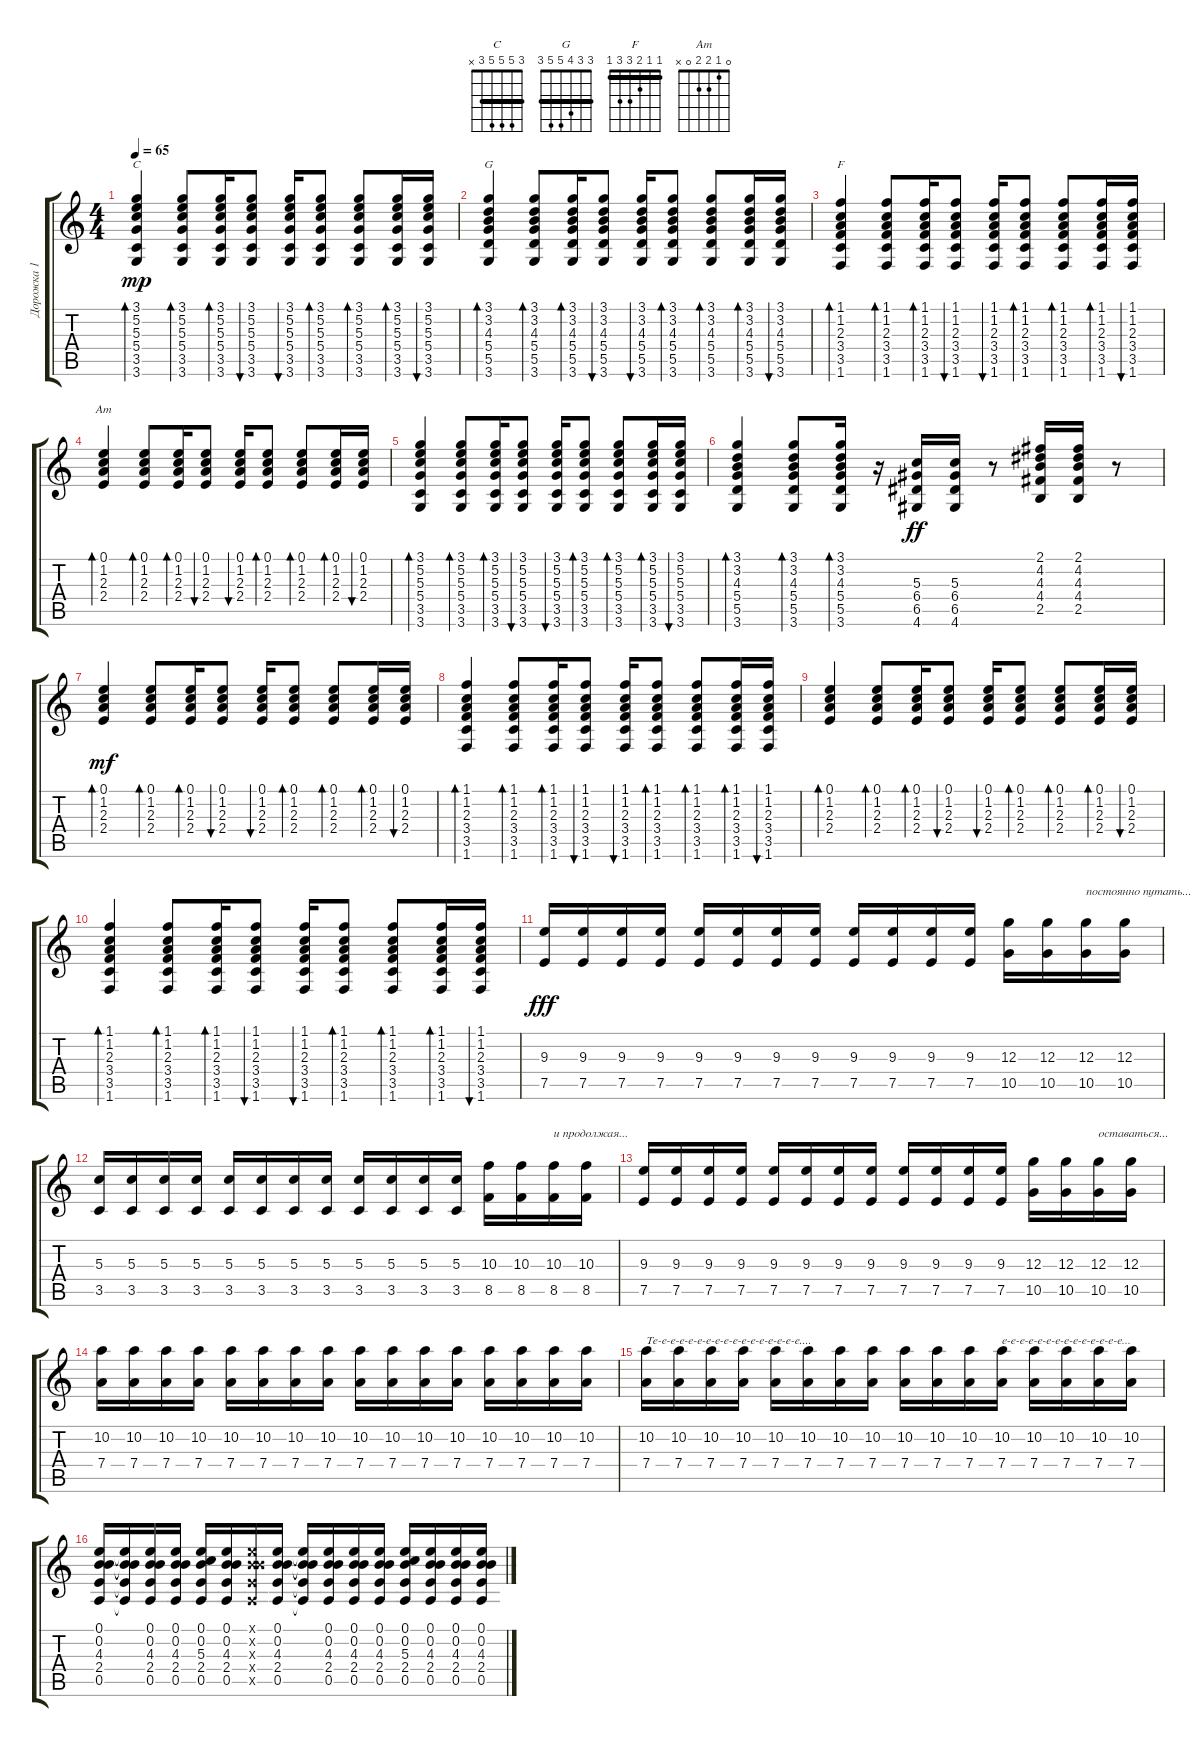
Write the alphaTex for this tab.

\track ("Дорожка 1" "Дорожка 1") {instrument acousticguitarsteel}
\staff {score tabs}
\tuning (E4 B3 G3 D3 A2 E2) {hide}
\chord ("C" 3 5 5 5 3 x) {barre 3}
\chord ("G" 3 3 4 5 5 3) {barre 3}
\chord ("F" 1 1 2 3 3 1) {barre 1}
\chord ("Am" 0 1 2 2 0 x)
\ts (4 4)
\tempo 65
\clef g2
\ks c
(3.1 5.2 5.3 5.4 3.5 3.6).4{bd 30 ch "C" dy mp} (3.1 5.2 5.3 5.4 3.5 3.6).8{bd 30} (3.1 5.2 5.3 5.4 3.5 3.6).16{bd 30} (3.1 5.2 5.3 5.4 3.5 3.6).8{bu 30} (3.1 5.2 5.3 5.4 3.5 3.6).16{bu 30} (3.1 5.2 5.3 5.4 3.5 3.6).8{bd 30} (3.1 5.2 5.3 5.4 3.5 3.6).8{bd 30} (3.1 5.2 5.3 5.4 3.5 3.6).16{bd 30} (3.1 5.2 5.3 5.4 3.5 3.6).16{bu 30} |
(3.1 3.2 4.3 5.4 5.5 3.6).4{bd 30 ch "G"} (3.1 3.2 4.3 5.4 5.5 3.6).8{bd 30} (3.1 3.2 4.3 5.4 5.5 3.6).16{bd 30} (3.1 3.2 4.3 5.4 5.5 3.6).8{bu 30} (3.1 3.2 4.3 5.4 5.5 3.6).16{bu 30} (3.1 3.2 4.3 5.4 5.5 3.6).8{bd 30} (3.1 3.2 4.3 5.4 5.5 3.6).8{bd 30} (3.1 3.2 4.3 5.4 5.5 3.6).16{bd 30} (3.1 3.2 4.3 5.4 5.5 3.6).16{bu 30} |
(1.1 1.2 2.3 3.4 3.5 1.6).4{bd 30 ch "F"} (1.1 1.2 2.3 3.4 3.5 1.6).8{bd 30} (1.1 1.2 2.3 3.4 3.5 1.6).16{bd 30} (1.1 1.2 2.3 3.4 3.5 1.6).8{bu 30} (1.1 1.2 2.3 3.4 3.5 1.6).16{bu 30} (1.1 1.2 2.3 3.4 3.5 1.6).8{bd 30} (1.1 1.2 2.3 3.4 3.5 1.6).8{bd 30} (1.1 1.2 2.3 3.4 3.5 1.6).16{bd 30} (1.1 1.2 2.3 3.4 3.5 1.6).16{bu 30} |
(0.1 1.2 2.3 2.4).4{bd 30 ch "Am"} (0.1 1.2 2.3 2.4).8{bd 30} (0.1 1.2 2.3 2.4).16{bd 30} (0.1 1.2 2.3 2.4).8{bu 30} (0.1 1.2 2.3 2.4).16{bu 30} (0.1 1.2 2.3 2.4).8{bd 30} (0.1 1.2 2.3 2.4).8{bd 30} (0.1 1.2 2.3 2.4).16{bd 30} (0.1 1.2 2.3 2.4).16{bu 30} |
(3.1 5.2 5.3 5.4 3.5 3.6).4{bd 30} (3.1 5.2 5.3 5.4 3.5 3.6).8{bd 30} (3.1 5.2 5.3 5.4 3.5 3.6).16{bd 30} (3.1 5.2 5.3 5.4 3.5 3.6).8{bu 30} (3.1 5.2 5.3 5.4 3.5 3.6).16{bu 30} (3.1 5.2 5.3 5.4 3.5 3.6).8{bd 30} (3.1 5.2 5.3 5.4 3.5 3.6).8{bd 30} (3.1 5.2 5.3 5.4 3.5 3.6).16{bd 30} (3.1 5.2 5.3 5.4 3.5 3.6).16{bu 30} |
(3.1 3.2 4.3 5.4 5.5 3.6).4{bd 30} (3.1 3.2 4.3 5.4 5.5 3.6).8{bd 30} (3.1 3.2 4.3 5.4 5.5 3.6).16{bd 30} r.16 (5.3 6.4 6.5 4.6).16{dy ff} (5.3 6.4 6.5 4.6).16 r.8 (2.1 4.2 4.3 4.4 2.5).16 (2.1 4.2 4.3 4.4 2.5).16 r.8 |
(0.1 1.2 2.3 2.4).4{bd 30 dy mf} (0.1 1.2 2.3 2.4).8{bd 30} (0.1 1.2 2.3 2.4).16{bd 30} (0.1 1.2 2.3 2.4).8{bu 30} (0.1 1.2 2.3 2.4).16{bu 30} (0.1 1.2 2.3 2.4).8{bd 30} (0.1 1.2 2.3 2.4).8{bd 30} (0.1 1.2 2.3 2.4).16{bd 30} (0.1 1.2 2.3 2.4).16{bu 30} |
(1.1 1.2 2.3 3.4 3.5 1.6).4{bd 30} (1.1 1.2 2.3 3.4 3.5 1.6).8{bd 30} (1.1 1.2 2.3 3.4 3.5 1.6).16{bd 30} (1.1 1.2 2.3 3.4 3.5 1.6).8{bu 30} (1.1 1.2 2.3 3.4 3.5 1.6).16{bu 30} (1.1 1.2 2.3 3.4 3.5 1.6).8{bd 30} (1.1 1.2 2.3 3.4 3.5 1.6).8{bd 30} (1.1 1.2 2.3 3.4 3.5 1.6).16{bd 30} (1.1 1.2 2.3 3.4 3.5 1.6).16{bu 30} |
(0.1 1.2 2.3 2.4).4{bd 30} (0.1 1.2 2.3 2.4).8{bd 30} (0.1 1.2 2.3 2.4).16{bd 30} (0.1 1.2 2.3 2.4).8{bu 30} (0.1 1.2 2.3 2.4).16{bu 30} (0.1 1.2 2.3 2.4).8{bd 30} (0.1 1.2 2.3 2.4).8{bd 30} (0.1 1.2 2.3 2.4).16{bd 30} (0.1 1.2 2.3 2.4).16{bu 30} |
(1.1 1.2 2.3 3.4 3.5 1.6).4{bd 30} (1.1 1.2 2.3 3.4 3.5 1.6).8{bd 30} (1.1 1.2 2.3 3.4 3.5 1.6).16{bd 30} (1.1 1.2 2.3 3.4 3.5 1.6).8{bu 30} (1.1 1.2 2.3 3.4 3.5 1.6).16{bu 30} (1.1 1.2 2.3 3.4 3.5 1.6).8{bd 30} (1.1 1.2 2.3 3.4 3.5 1.6).8{bd 30} (1.1 1.2 2.3 3.4 3.5 1.6).16{bd 30} (1.1 1.2 2.3 3.4 3.5 1.6).16{bu 30} |
(9.3 7.5).16{dy fff} (9.3 7.5).16 (9.3 7.5).16 (9.3 7.5).16 (9.3 7.5).16 (9.3 7.5).16 (9.3 7.5).16 (9.3 7.5).16 (9.3 7.5).16 (9.3 7.5).16 (9.3 7.5).16 (9.3 7.5).16 (12.3 10.5).16 (12.3 10.5).16 (12.3 10.5).16{txt "постоянно путать..."} (12.3 10.5).16 |
(5.3 3.5).16 (5.3 3.5).16 (5.3 3.5).16 (5.3 3.5).16 (5.3 3.5).16 (5.3 3.5).16 (5.3 3.5).16 (5.3 3.5).16 (5.3 3.5).16 (5.3 3.5).16 (5.3 3.5).16 (5.3 3.5).16 (10.3 8.5).16 (10.3 8.5).16 (10.3 8.5).16{txt "и продолжая..."} (10.3 8.5).16 |
(9.3 7.5).16 (9.3 7.5).16 (9.3 7.5).16 (9.3 7.5).16 (9.3 7.5).16 (9.3 7.5).16 (9.3 7.5).16 (9.3 7.5).16 (9.3 7.5).16 (9.3 7.5).16 (9.3 7.5).16 (9.3 7.5).16 (12.3 10.5).16 (12.3 10.5).16 (12.3 10.5).16{txt "оставаться..."} (12.3 10.5).16 |
(10.2 7.4).16 (10.2 7.4).16 (10.2 7.4).16 (10.2 7.4).16 (10.2 7.4).16 (10.2 7.4).16 (10.2 7.4).16 (10.2 7.4).16 (10.2 7.4).16 (10.2 7.4).16 (10.2 7.4).16 (10.2 7.4).16 (10.2 7.4).16 (10.2 7.4).16 (10.2 7.4).16 (10.2 7.4).16 |
(10.2 7.4).16{txt "Те-е-е-е-е-е-е-е-е-е-е-е-е-е-е-е-е...."} (10.2 7.4).16 (10.2 7.4).16 (10.2 7.4).16 (10.2 7.4).16 (10.2 7.4).16 (10.2 7.4).16 (10.2 7.4).16 (10.2 7.4).16 (10.2 7.4).16 (10.2 7.4).16 (10.2 7.4).16{txt "е-е-е-е-е-е-е-е-е-е-е-е-е-е..."} (10.2 7.4).16 (10.2 7.4).16 (10.2 7.4).16 (10.2 7.4).16 |
(0.1 0.2 4.3 2.4 0.5).16 (0.1{t} 0.2{t} 4.3{t} 2.4{t} 0.5{t}).16 (0.1 0.2 4.3 2.4 0.5).16 (0.1 0.2 4.3 2.4 0.5).16 (0.1 0.2 5.3 2.4 0.5).16 (0.1 0.2 4.3 2.4 0.5).16 (0.1{x} 0.2{x} 4.3{x} 2.4{x} 0.5{x}).16 (0.1 0.2 4.3 2.4 0.5).16 (0.1{t} 0.2{t} 4.3{t} 2.4{t} 0.5{t}).16 (0.1 0.2 4.3 2.4 0.5).16 (0.1 0.2 4.3 2.4 0.5).16 (0.1 0.2 4.3 2.4 0.5).16 (0.1 0.2 5.3 2.4 0.5).16 (0.1 0.2 4.3 2.4 0.5).16 (0.1 0.2 4.3 2.4 0.5).16 (0.1 0.2 4.3 2.4 0.5).16
